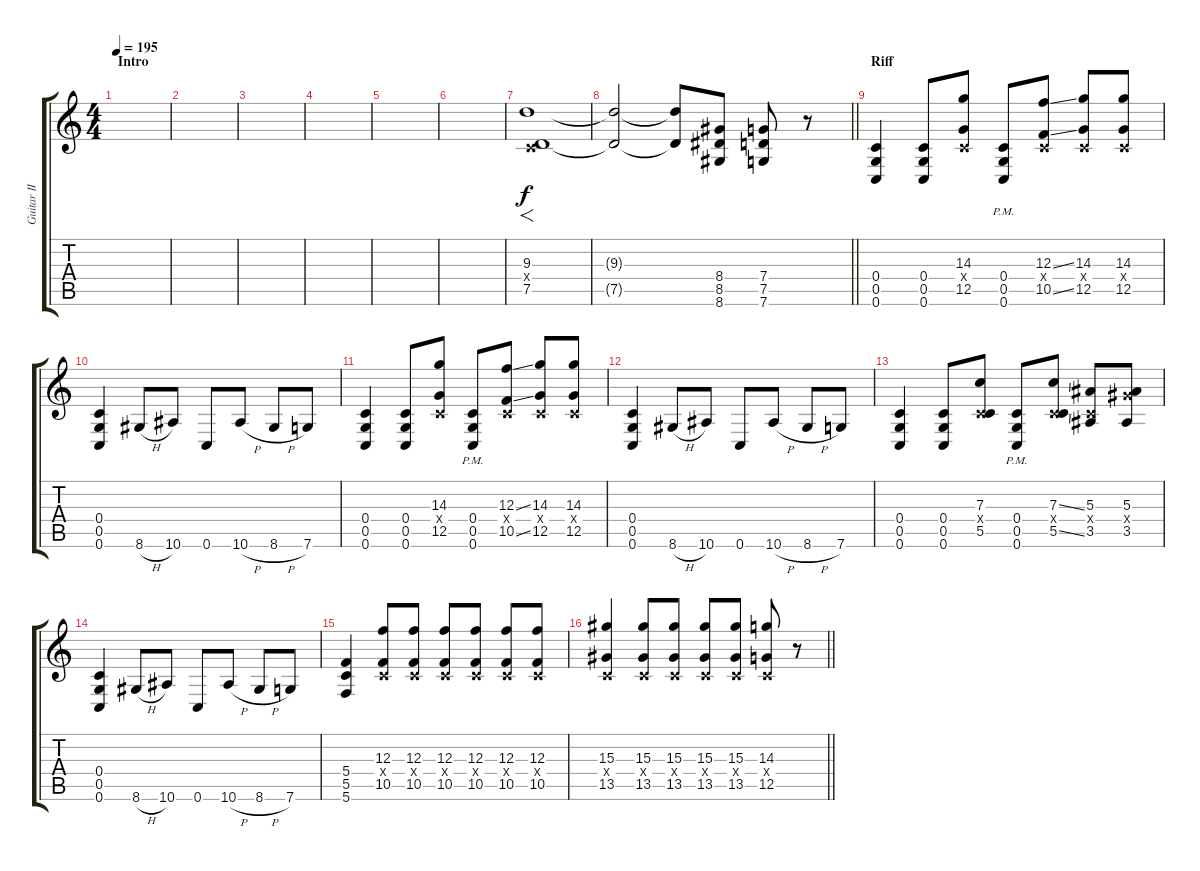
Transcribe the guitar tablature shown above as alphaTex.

\track ("Guitar II" "Guitar II") {instrument distortionguitar}
\staff {score tabs}
\tuning (D4 A3 F3 C3 G2 C2) {hide}
\ts (4 4)
\section ("" "Intro")
\tempo 195
\clef g2
\ks c
|
|
|
|
|
|
(9.3 0.4{x} 7.5).1{f} |
\barLineRight lightlight
(9.3{t} 7.5{t}).2 (9.3{t} 7.5{t}).8 (8.4 8.5 8.6).8 (7.4 7.5 7.6).8 r.8 |
\section ("" "Riff")
(0.4 0.5 0.6).4 (0.4 0.5 0.6).8 (14.3 0.4{x} 12.5).8 (0.4{pm} 0.5{pm} 0.6{pm}).8 (12.3{ss} 0.4{x} 10.5{ss}).8 (14.3 0.4{x} 12.5).8 (14.3 0.4{x} 12.5).8 |
(0.4 0.5 0.6).4 8.6{h}.8 10.6.8 0.6.8 10.6{h}.8 8.6{h}.8 7.6.8 |
(0.4 0.5 0.6).4 (0.4 0.5 0.6).8 (14.3 0.4{x} 12.5).8 (0.4{pm} 0.5{pm} 0.6{pm}).8 (12.3{ss} 0.4{x} 10.5{ss}).8 (14.3 0.4{x} 12.5).8 (14.3 0.4{x} 12.5).8 |
(0.4 0.5 0.6).4 8.6{h}.8 10.6.8 0.6.8 10.6{h}.8 8.6{h}.8 7.6.8 |
(0.4 0.5 0.6).4 (0.4 0.5 0.6).8 (7.3 0.4{x} 5.5).8 (0.4{pm} 0.5{pm} 0.6{pm}).8 (7.3{ss} 0.4{x} 5.5{ss}).8 (5.3 0.4{x} 3.5).8 (5.3 8.4{x} 3.5).8 |
(0.4 0.5 0.6).4 8.6{h}.8 10.6.8 0.6.8 10.6{h}.8 8.6{h}.8 7.6.8 |
(5.4 5.5 5.6).4 (12.3 0.4{x} 10.5).8 (12.3 0.4{x} 10.5).8 (12.3 0.4{x} 10.5).8 (12.3 0.4{x} 10.5).8 (12.3 0.4{x} 10.5).8 (12.3 0.4{x} 10.5).8 |
\barLineRight lightlight
(15.3 0.4{x} 13.5).4 (15.3 0.4{x} 13.5).8 (15.3 0.4{x} 13.5).8 (15.3 0.4{x} 13.5).8 (15.3 0.4{x} 13.5).8 (14.3 0.4{x} 12.5).8 r.8
